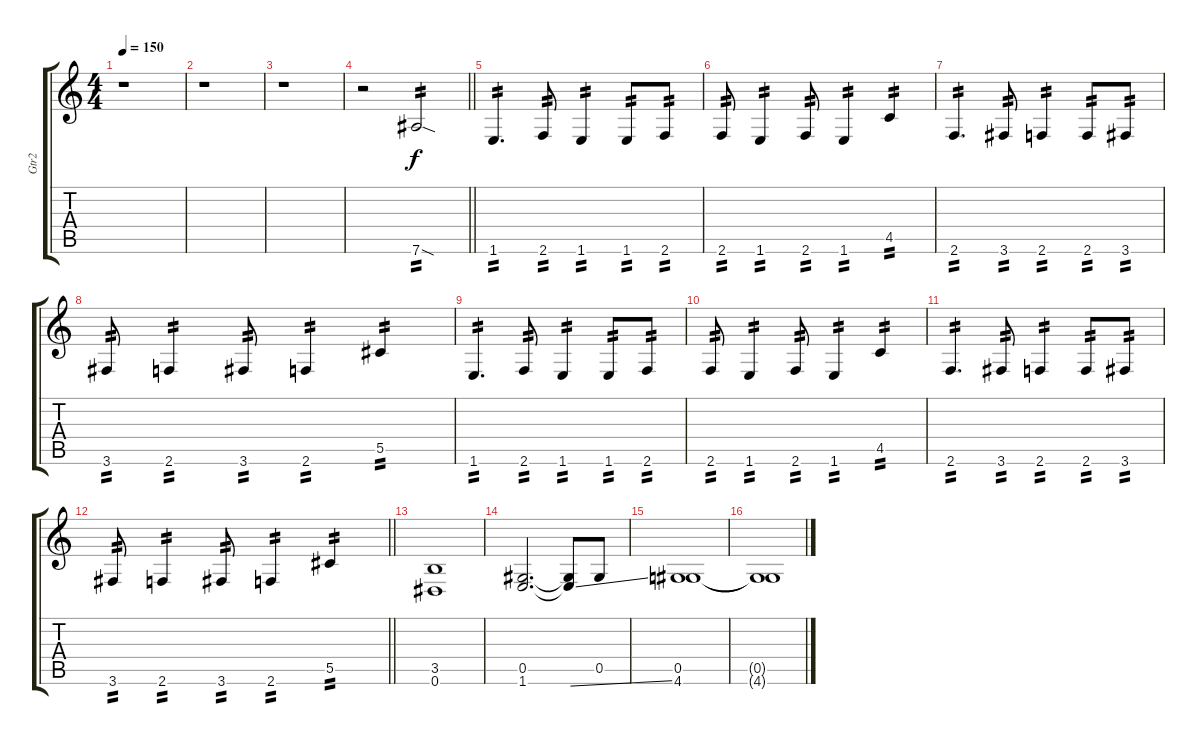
\track ("Gtr2" "Gtr2") {instrument distortionguitar}
\staff {score tabs}
\tuning (Eb4 Bb3 Gb3 Db3 Ab2 Eb2) {hide}
\ts (4 4)
\tempo 150
\tempo 148
\tempo 150
\clef g2
\ks c
r.1{dy f instrument distortionguitar} |
r.1 |
r.1 |
\barLineRight lightlight
r.2 7.6{sod}.2{tp 2} |
\section ("" "")
1.6.4{d tp 2} 2.6.8{tp 2} 1.6.4{tp 2} 1.6.8{tp 2} 2.6.8{tp 2} |
2.6.8{tp 2} 1.6.4{tp 2} 2.6.8{tp 2} 1.6.4{tp 2} 4.5.4{tp 2} |
2.6.4{d tp 2} 3.6.8{tp 2} 2.6.4{tp 2} 2.6.8{tp 2} 3.6.8{tp 2} |
3.6.8{tp 2} 2.6.4{tp 2} 3.6.8{tp 2} 2.6.4{tp 2} 5.5.4{tp 2} |
1.6.4{d tp 2} 2.6.8{tp 2} 1.6.4{tp 2} 1.6.8{tp 2} 2.6.8{tp 2} |
2.6.8{tp 2} 1.6.4{tp 2} 2.6.8{tp 2} 1.6.4{tp 2} 4.5.4{tp 2} |
2.6.4{d tp 2} 3.6.8{tp 2} 2.6.4{tp 2} 2.6.8{tp 2} 3.6.8{tp 2} |
\barLineRight lightlight
3.6.8{tp 2} 2.6.4{tp 2} 3.6.8{tp 2} 2.6.4{tp 2} 5.5.4{tp 2} |
(3.5 0.6).1 |
(0.5 1.6).2{d} (0.5{t} 1.6{ss t}).8 0.5.8 |
(0.5 4.6).1 |
(0.5{t} 4.6{t}).1
